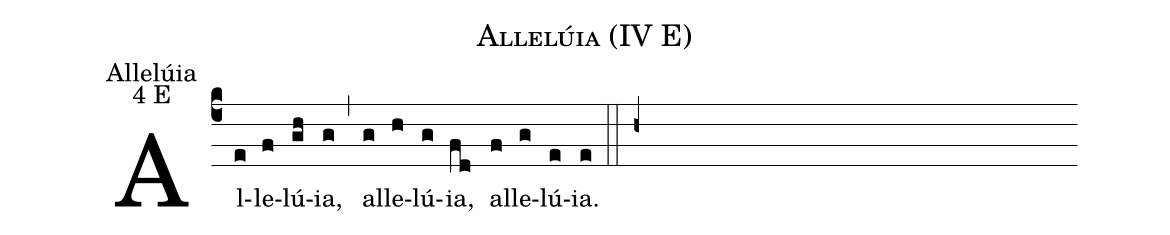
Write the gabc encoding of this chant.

name: Allelúia (IV E);
office-part: Allelúia;
mode: 4;
mode-differentia: E;
%%
(c4)

Al(e)le(f)lú(gh)ia,(g) (,) al(g)le(h)lú(g)ia,(fd) al(f)le(g)lú(e)ia.(e)

(::)

(h+)
